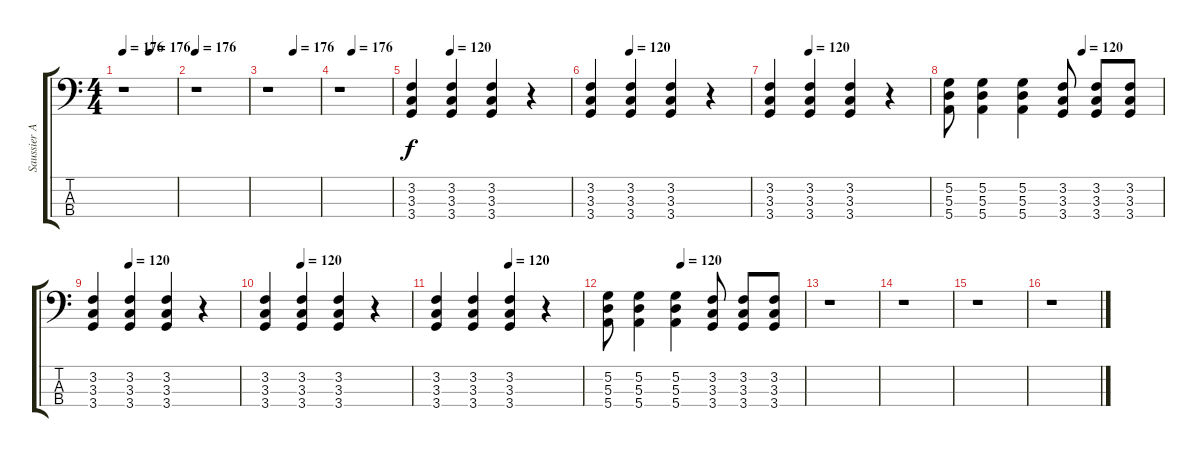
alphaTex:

\track ("Saussier Arthur" "Saussier A") {instrument electricbassfinger}
\staff {score tabs}
\tuning (G2 D2 A1 E1) {hide}
\ts (4 4)
\tempo 176
\tempo (176 0.5)
\clef f4
\ks c
r.1{dy f} |
\tempo 176
r.1 |
\tempo (176 0.5)
r.1 |
\tempo (176 0.25)
r.1 |
\tempo (120 0.25)
(3.2 3.3 3.4).4 (3.2 3.3 3.4).4 (3.2 3.3 3.4).4 r.4 |
\tempo (120 0.25)
(3.2 3.3 3.4).4 (3.2 3.3 3.4).4 (3.2 3.3 3.4).4 r.4 |
\tempo (120 0.25)
(3.2 3.3 3.4).4 (3.2 3.3 3.4).4 (3.2 3.3 3.4).4 r.4 |
\tempo (120 0.625)
(5.2 5.3 5.4).8 (5.2 5.3 5.4).4 (5.2 5.3 5.4).4 (3.2 3.3 3.4).8 (3.2 3.3 3.4).8 (3.2 3.3 3.4).8 |
\tempo (120 0.25)
(3.2 3.3 3.4).4 (3.2 3.3 3.4).4 (3.2 3.3 3.4).4 r.4 |
\tempo (120 0.25)
(3.2 3.3 3.4).4 (3.2 3.3 3.4).4 (3.2 3.3 3.4).4 r.4 |
\tempo (120 0.5)
(3.2 3.3 3.4).4 (3.2 3.3 3.4).4 (3.2 3.3 3.4).4 r.4 |
\tempo (120 0.375)
(5.2 5.3 5.4).8 (5.2 5.3 5.4).4 (5.2 5.3 5.4).4 (3.2 3.3 3.4).8 (3.2 3.3 3.4).8 (3.2 3.3 3.4).8 |
r.1 |
r.1 |
r.1 |
r.1
